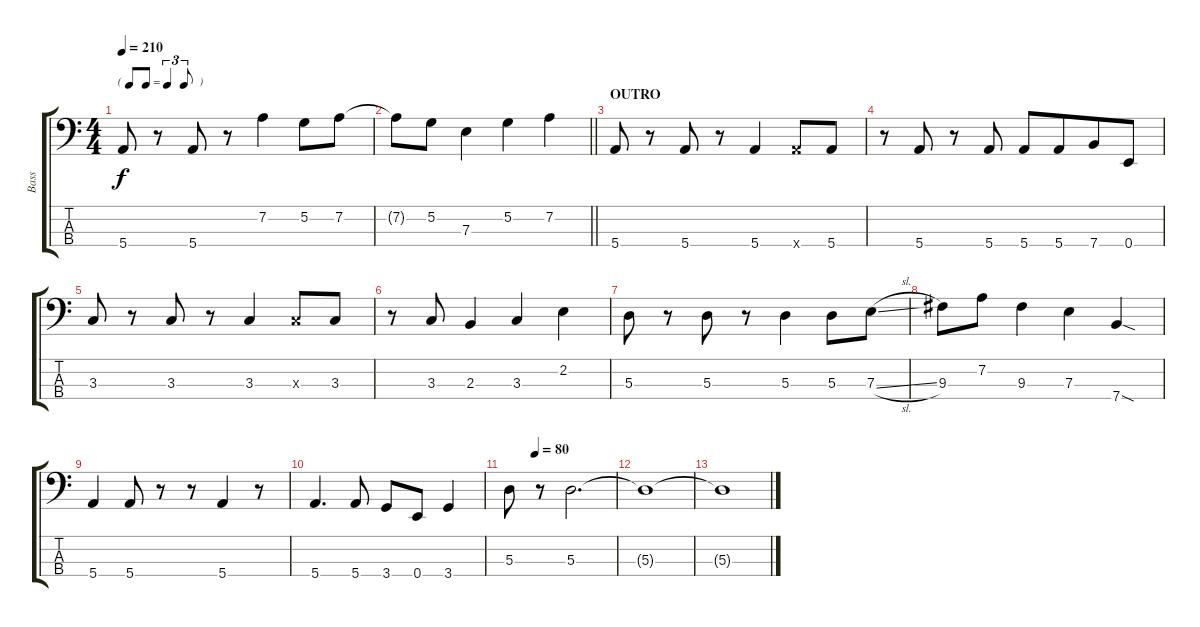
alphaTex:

\track ("Bass" "Bass") {instrument electricbassfinger}
\staff {score tabs}
\tuning (G2 D2 A1 E1) {hide}
\ts (4 4)
\tf triplet8th
\tempo 210
\clef f4
\ks c
5.4.8{dy f} r.8 5.4.8 r.8 7.2.4 5.2.8 7.2.8 |
\barLineRight lightlight
7.2{t}.8 5.2.8 7.3.4 5.2.4 7.2.4 |
\section ("" "OUTRO")
5.4.8 r.8 5.4.8 r.8 5.4.4 5.4{x}.8 5.4.8 |
r.8 5.4.8 r.8 5.4.8 5.4.8 5.4.8{beam merge} 7.4.8 0.4.8 |
3.3.8 r.8 3.3.8 r.8 3.3.4 3.3{x}.8 3.3.8 |
r.8 3.3.8 2.3.4 3.3.4 2.2.4 |
5.3.8 r.8 5.3.8 r.8 5.3.4 5.3.8 7.3{sl}.8 |
9.3.8 7.2.8 9.3.4 7.3.4 7.4{sod}.4 |
5.4.4 5.4.8 r.8 r.8 5.4.4 r.8 |
5.4.4{d} 5.4.8 3.4.8 0.4.8 3.4.4 |
\tempo (80 0.25)
5.3.8 r.8 5.3.2{d} |
5.3{t}.1 |
5.3{t}.1
